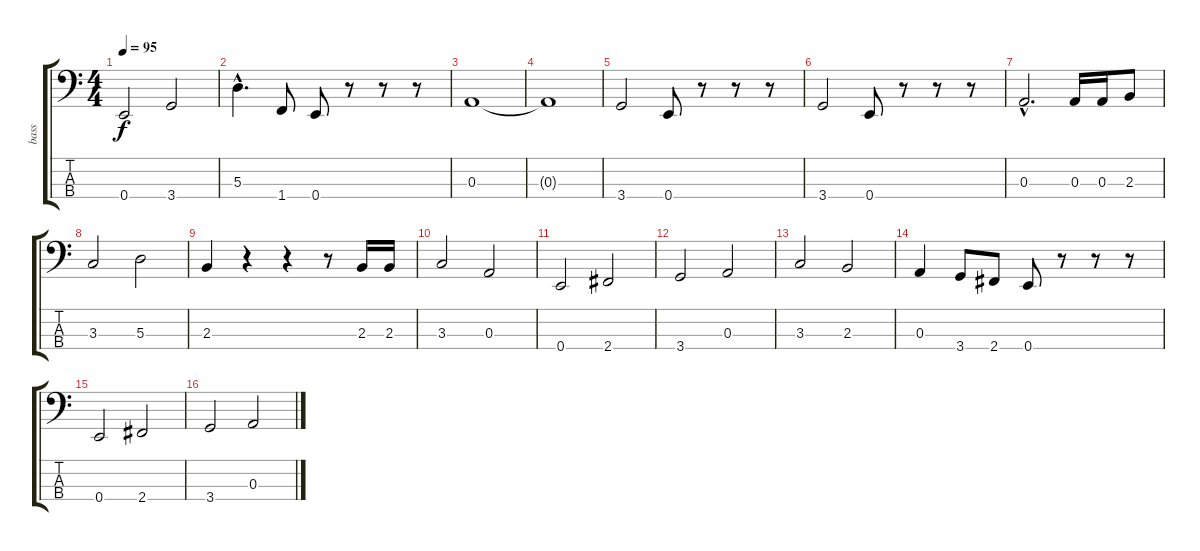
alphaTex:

\track ("bass" "bass") {instrument electricbassfinger}
\staff {score tabs}
\tuning (G2 D2 A1 E1) {hide}
\ts (4 4)
\tempo 95
\clef f4
\ks c
0.4.2{dy f} 3.4.2 |
5.3{hac}.4{d} 1.4.8 0.4.8 r.8 r.8 r.8 |
0.3.1 |
0.3{t}.1 |
3.4.2 0.4.8 r.8 r.8 r.8 |
3.4.2 0.4.8 r.8 r.8 r.8 |
0.3{hac}.2{d} 0.3.16 0.3.16 2.3.8 |
3.3.2 5.3.2 |
2.3.4 r.4 r.4 r.8 2.3.16 2.3.16 |
3.3.2 0.3.2 |
0.4.2 2.4.2 |
3.4.2 0.3.2 |
3.3.2 2.3.2 |
0.3.4 3.4.8 2.4.8 0.4.8 r.8 r.8 r.8 |
0.4.2 2.4.2 |
3.4.2 0.3.2
